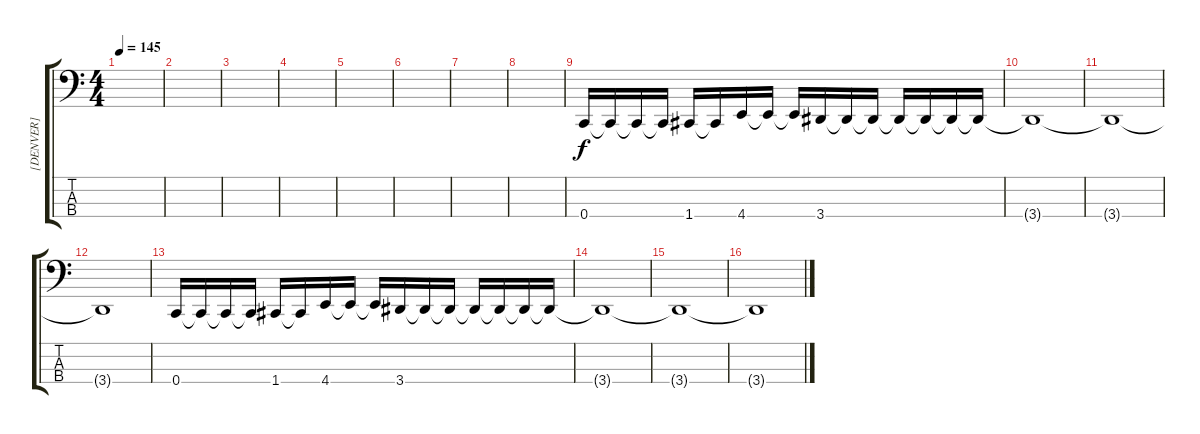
\track ("[DENVER]" "[DENVER]") {instrument electricbassfinger}
\staff {score tabs}
\tuning (F2 C2 G1 C1) {hide}
\ts (4 4)
\tempo 145
\clef f4
\ks c
|
|
|
|
|
|
|
|
0.4.16 0.4{t}.16 0.4{t}.16 0.4{t}.16 1.4.16 1.4{t}.16 4.4.16 4.4{t}.16 4.4{t}.16 3.4.16 3.4{t}.16 3.4{t}.16 3.4{t}.16 3.4{t}.16 3.4{t}.16 3.4{t}.16 |
3.4{t}.1 |
3.4{t}.1 |
3.4{t}.1 |
0.4.16 0.4{t}.16 0.4{t}.16 0.4{t}.16 1.4.16 1.4{t}.16 4.4.16 4.4{t}.16 4.4{t}.16 3.4.16 3.4{t}.16 3.4{t}.16 3.4{t}.16 3.4{t}.16 3.4{t}.16 3.4{t}.16 |
3.4{t}.1 |
3.4{t}.1 |
3.4{t}.1
